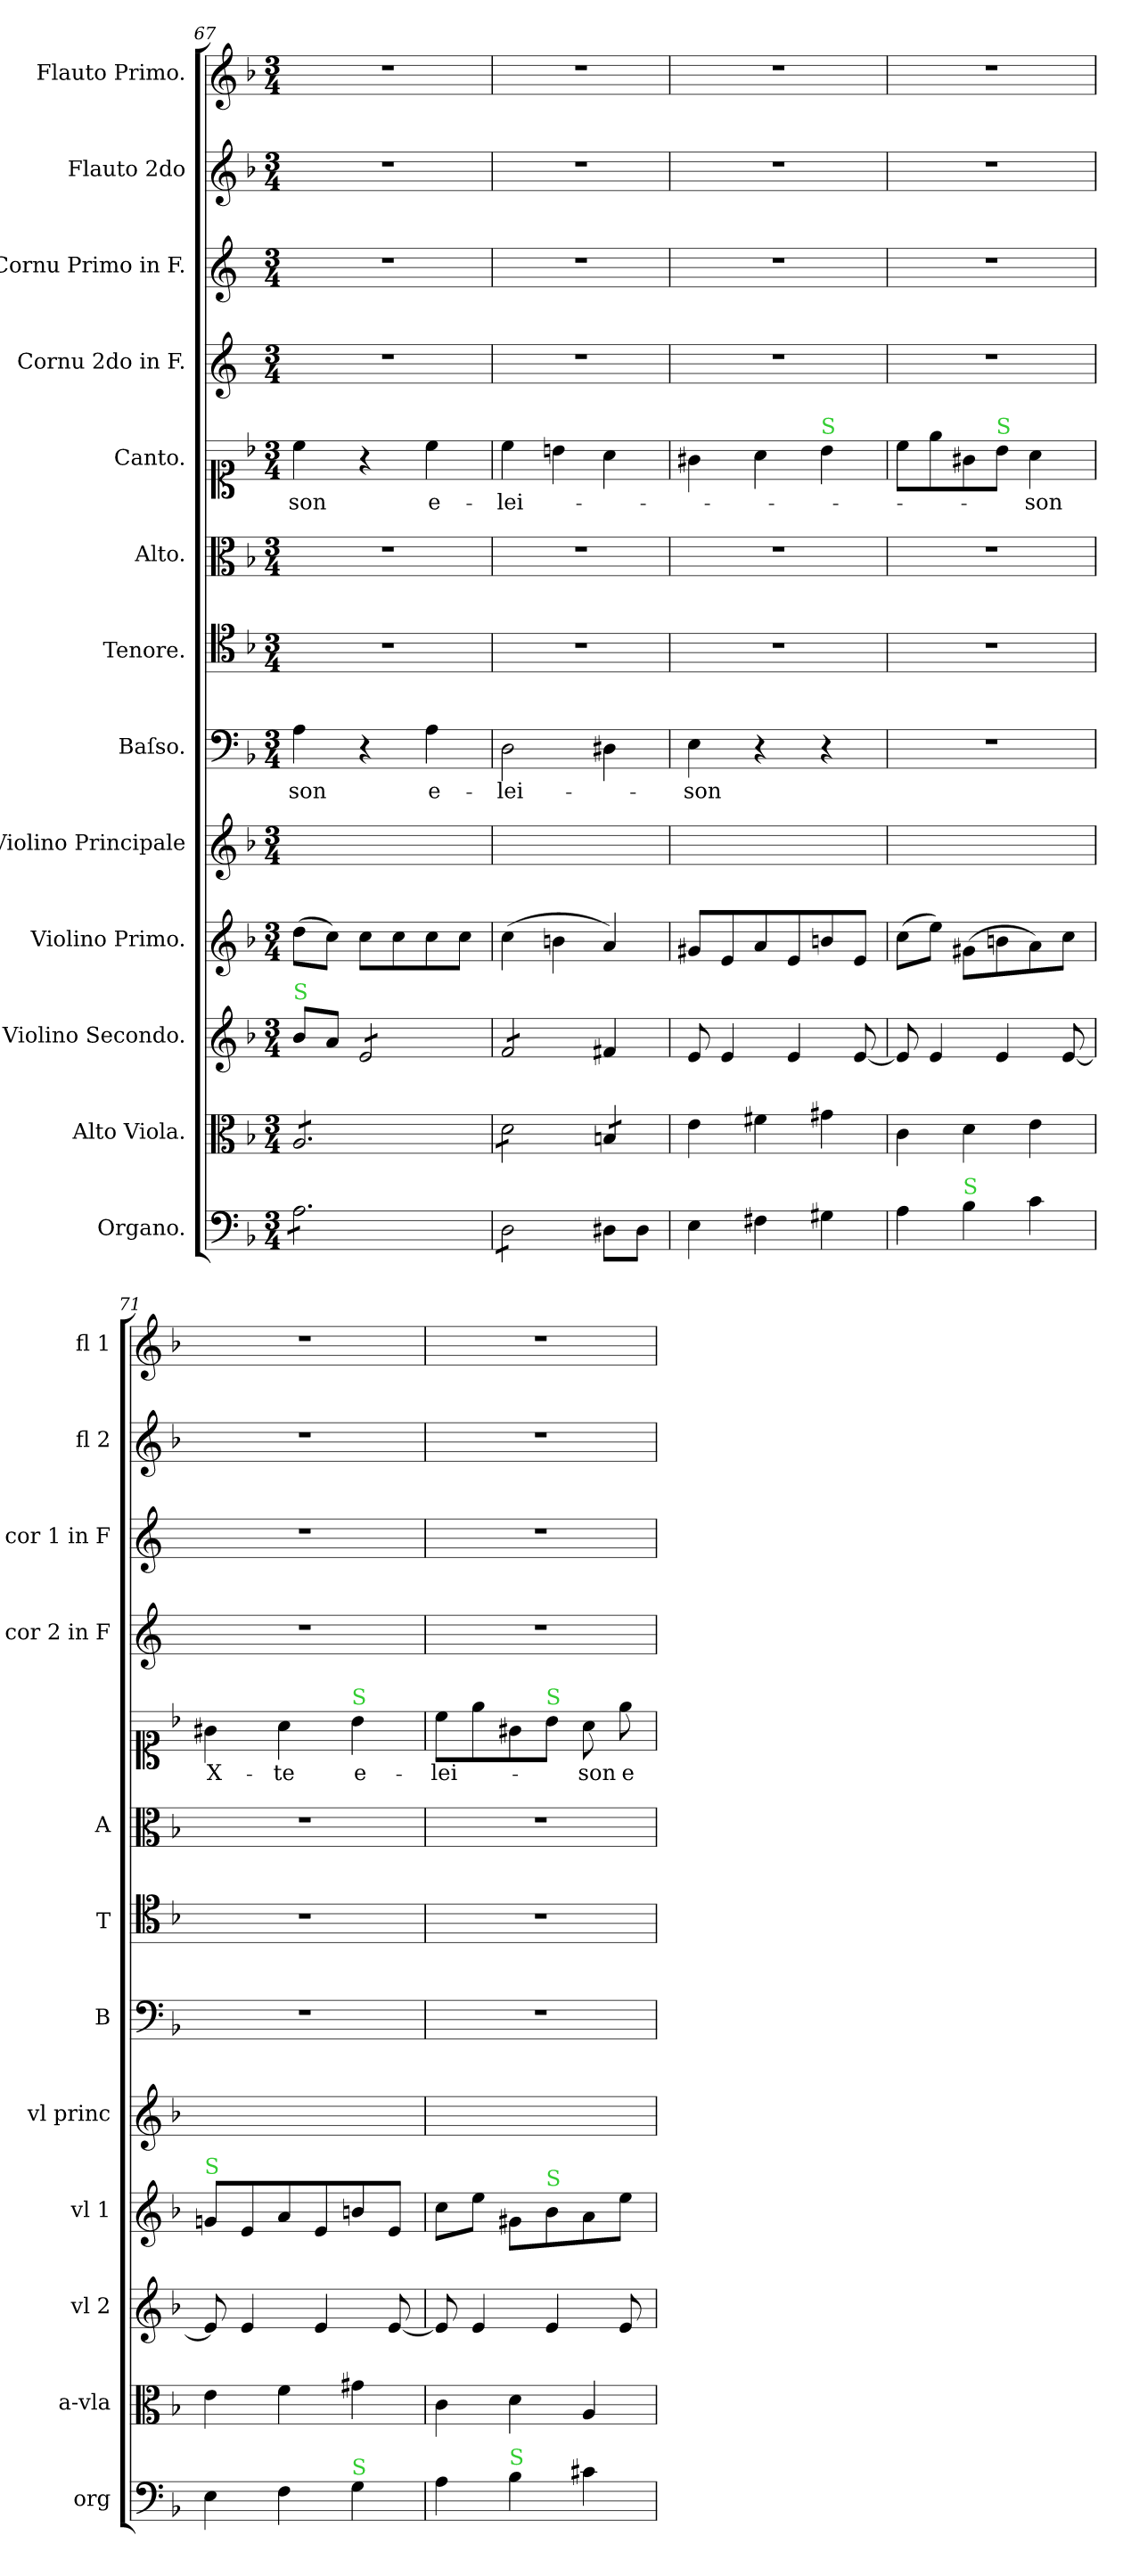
**kern	**kern	**kern	**kern	**kern	**kern	**text	**kern	**kern	**kern	**text	**kern	**kern	**kern	**kern
*part13	*part12	*part11	*part10	*part9	*part8	*part8	*part7	*part6	*part5	*part5	*part4	*part3	*part2	*part1
*staff13	*staff12	*staff11	*staff10	*staff9	*staff8	*staff8	*staff7	*staff6	*staff5	*staff5	*staff4	*staff3	*staff2	*staff1
*I"Organo.	*I"Alto Viola.	*I"Violino Secondo.	*I"Violino Primo.	*I"Violino Principale	*I"Baſso.	*	*I"Tenore.	*I"Alto.	*I"Canto.	*	*I"Cornu 2do in F.	*I"Cornu Primo in F.	*I"Flauto 2do	*I"Flauto Primo.
*I'org	*I'a-vla	*I'vl 2	*I'vl 1	*I'vl princ	*I'B	*	*I'T	*I'A	*	*	*I'cor 2 in F	*I'cor 1 in F	*I'fl 2	*I'fl 1
*clefF4	*clefC3	*clefG2	*clefG2	*clefG2	*clefF4	*	*clefC4	*clefC3	*clefC1	*	*clefG2	*clefG2	*clefG2	*clefG2
*	*	*	*	*	*	*	*	*	*	*	*ITrd4c7	*ITrd4c7	*	*
*k[b-]	*k[b-]	*k[b-]	*k[b-]	*k[b-]	*k[b-]	*	*k[b-]	*k[b-]	*k[b-]	*	*k[b-]	*k[b-]	*k[b-]	*k[b-]
*F:	*F:	*F:	*F:	*F:	*F:	*	*F:	*F:	*F:	*	*F:	*F:	*F:	*F:
*M3/4	*M3/4	*M3/4	*M3/4	*M3/4	*M3/4	*	*M3/4	*M3/4	*M3/4	*	*M3/4	*M3/4	*M3/4	*M3/4
=67	=67	=67	=67	=67	=67	=67	=67	=67	=67	=67	=67	=67	=67	=67
!	!	!LO:TX:a:color=limegreen:t=S	!	!	!	!	!	!	!	!	!	!	!	!
!	!	!	!	!	!	!	!	!	!	!LO:LY:i	!	!	!	!
*tremolo	*	*	*	*	*	*	*	*	*	*	*	*	*	*
*	*tremolo	*	*	*	*	*	*	*	*	*	*	*	*	*
8A\L	8A/L	8b-/L	(8dd\L	2.ryy	4A\	-son	2.r	2.r	4cc\	-son	2.r	2.r	2.r	2.r
8A\	8A/	8a/J	8cc\J)	.	.	.	.	.	.	.	.	.	.	.
*	*	*tremolo	*	*	*	*	*	*	*	*	*	*	*	*
8A\	8A/	8e/L	8cc\L	.	4r	.	.	.	4r	.	.	.	.	.
8A\	8A/	8e/	8cc\	.	.	.	.	.	.	.	.	.	.	.
!	!	!	!	!	!	!LO:LY:i	!	!	!	!	!	!	!	!
8A\	8A/	8e/	8cc\	.	4A\	e-	.	.	4cc\	e-	.	.	.	.
8A\J	8A/J	8e/J	8cc\J	.	.	.	.	.	.	.	.	.	.	.
=68	=68	=68	=68	=68	=68	=68	=68	=68	=68	=68	=68	=68	=68	=68
!	!	!	!	!	!	!LO:LY:i	!	!	!	!	!	!	!	!
8D\L	8d\L	8f/L	(4cc\	2.ryy	2D\	-lei-	2.r	2.r	4cc\	-lei-	2.r	2.r	2.r	2.r
8D\	8d\	8f/	.	.	.	.	.	.	.	.	.	.	.	.
8D\	8d\	8f/	4bn\	.	.	.	.	.	4bn\	.	.	.	.	.
8D\J	8d\J	8f/J	.	.	.	.	.	.	.	.	.	.	.	.
*	*	*Xtremolo	*	*	*	*	*	*	*	*	*	*	*	*
*Xtremolo	*	*	*	*	*	*	*	*	*	*	*	*	*	*
8D#X\L	8Bn/L	4f#X/	4a/)	.	4D#X\	.	.	.	4a\	.	.	.	.	.
8D#\J	8Bn/J	.	.	.	.	.	.	.	.	.	.	.	.	.
*	*Xtremolo	*	*	*	*	*	*	*	*	*	*	*	*	*
=69	=69	=69	=69	=69	=69	=69	=69	=69	=69	=69	=69	=69	=69	=69
!	!	!	!	!	!	!LO:LY:i	!	!	!	!	!	!	!	!
4E\	4e\	8e/	8g#X/L	2.ryy	4E\	-son	2.r	2.r	4g#X\	.	2.r	2.r	2.r	2.r
.	.	4e/	8e/	.	.	.	.	.	.	.	.	.	.	.
4F#X\	4f#X\	.	8a/	.	4r	.	.	.	4a\	.	.	.	.	.
.	.	4e/	8e/	.	.	.	.	.	.	.	.	.	.	.
!	!	!	!	!	!	!	!	!	!LO:TX:a:color=limegreen:t=S	!	!	!	!	!
4G#X\	4g#X\	.	8bn/	.	4r	.	.	.	4b-\	.	.	.	.	.
.	.	[8e/	8e/J	.	.	.	.	.	.	.	.	.	.	.
=70	=70	=70	=70	=70	=70	=70	=70	=70	=70	=70	=70	=70	=70	=70
4A\	4c\	8e/]	(8cc\L	2.ryy	2.r	.	2.r	2.r	8cc\L	.	2.r	2.r	2.r	2.r
.	.	4e/	8ee\J)	.	.	.	.	.	8ee\	.	.	.	.	.
!LO:TX:a:color=limegreen:t=S	!	!	!	!	!	!	!	!	!	!	!	!	!	!
4B-\	4d\	.	(8g#X\L	.	.	.	.	.	8g#X\	.	.	.	.	.
!	!	!	!	!	!	!	!	!	!LO:TX:a:color=limegreen:t=S	!	!	!	!	!
.	.	4e/	8bn\	.	.	.	.	.	8b-\J	.	.	.	.	.
4c\	4e\	.	8a\)	.	.	.	.	.	4a\	-son	.	.	.	.
.	.	[8e/	8cc\J	.	.	.	.	.	.	.	.	.	.	.
=71	=71	=71	=71	=71	=71	=71	=71	=71	=71	=71	=71	=71	=71	=71
!	!	!	!LO:TX:a:color=limegreen:t=S	!	!	!	!	!	!	!	!	!	!	!
4E\	4e\	8e/]	8gn/L	2.ryy	2.r	.	2.r	2.r	4g#X\	X-	2.r	2.r	2.r	2.r
.	.	4e/	8e/	.	.	.	.	.	.	.	.	.	.	.
4F\	4f\	.	8a/	.	.	.	.	.	4a\	-te	.	.	.	.
.	.	4e/	8e/	.	.	.	.	.	.	.	.	.	.	.
!	!	!	!	!	!	!	!	!	!LO:TX:a:color=limegreen:t=S	!	!	!	!	!
!LO:TX:a:color=limegreen:t=S	!	!	!	!	!	!	!	!	!	!	!	!	!	!
4G\	4g#X\	.	8bn/	.	.	.	.	.	4b-\	e-	.	.	.	.
.	.	[8e/	8e/J	.	.	.	.	.	.	.	.	.	.	.
=72	=72	=72	=72	=72	=72	=72	=72	=72	=72	=72	=72	=72	=72	=72
4A\	4c\	8e/]	8cc\L	2.ryy	2.r	.	2.r	2.r	8cc\L	-lei-	2.r	2.r	2.r	2.r
.	.	4e/	8ee\J	.	.	.	.	.	8ee\	.	.	.	.	.
!LO:TX:a:color=limegreen:t=S	!	!	!	!	!	!	!	!	!	!	!	!	!	!
4B-\	4d\	.	8g#X\L	.	.	.	.	.	8g#X\	.	.	.	.	.
!	!	!	!	!	!	!	!	!	!LO:TX:a:color=limegreen:t=S	!	!	!	!	!
!	!	!	!LO:TX:a:color=limegreen:t=S	!	!	!	!	!	!	!	!	!	!	!
.	.	4e/	8b-\	.	.	.	.	.	8b-\J	.	.	.	.	.
4c#X\	4A/	.	8a\	.	.	.	.	.	8a\	-son	.	.	.	.
.	.	8e/	8ee\J	.	.	.	.	.	8ee\	e-	.	.	.	.
=	=	=	=	=	=	=	=	=	=	=	=	=	=	=
*-	*-	*-	*-	*-	*-	*-	*-	*-	*-	*-	*-	*-	*-	*-
